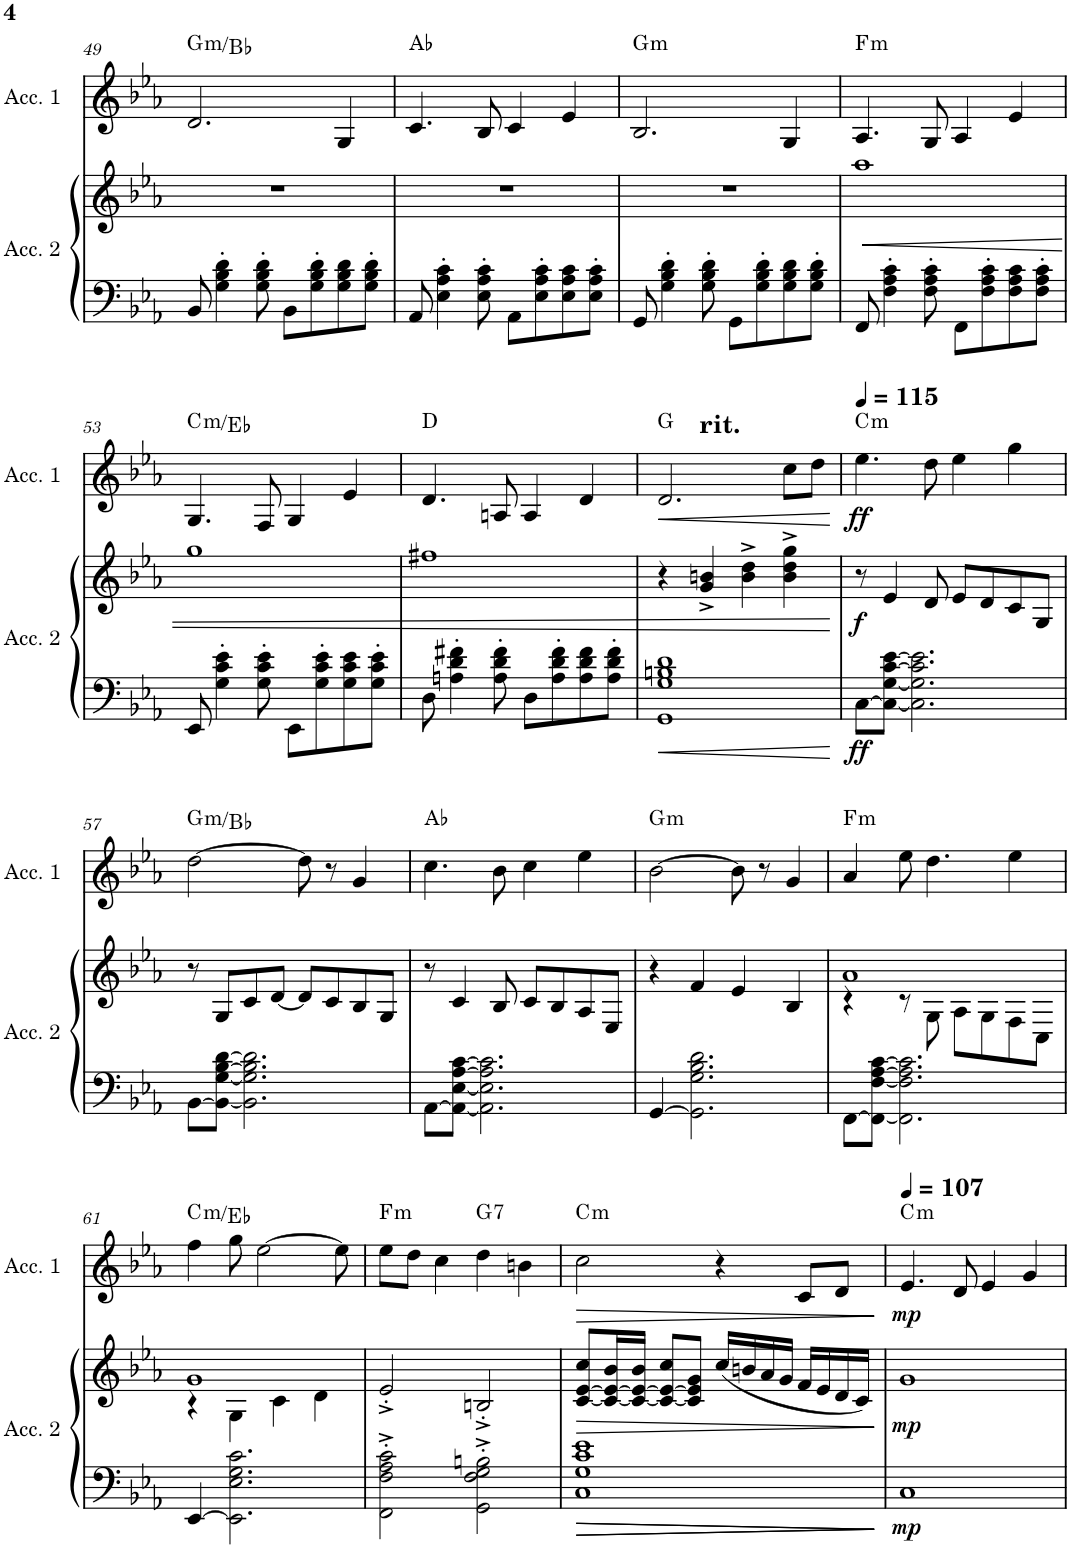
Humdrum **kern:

**kern	**kern	**dynam	**kern	**dynam	**harte
*part2	*part2	*part2	*part1	*part1	*part1
*staff3	*staff2	*staff2/3	*staff1	*staff1	*
*I"Accordion 2	*	*	*I"Accordion 1	*	*
*I'Acc. 2	*	*	*I'Acc. 1	*	*
!!LO:PB:g=z
*clefF4	*clefG2	*	*clefG2	*	*
*k[b-e-a-]	*k[b-e-a-]	*	*k[b-e-a-]	*	*
*M4/4	*M4/4	*	*M4/4	*	*
=49	=49	=49	=49	=49	=49
!	!	!	!	!	!LO:H:kt=m
8BB-/	1r	.	2.d/	.	G:min/b3
4G\' 4B-\' 4d\'	.	.	.	.	.
8G\' 8B-\' 8d\'	.	.	.	.	.
8BB-\L	.	.	.	.	.
8G\' 8B-\' 8d\'	.	.	.	.	.
8G\ 8B-\ 8d\	.	.	4G/	.	.
8G\' 8B-\' 8d\'J	.	.	.	.	.
=50	=50	=50	=50	=50	=50
8AA-/	1r	.	4.c/	.	Ab:maj
4E-\' 4A-\' 4c\'	.	.	.	.	.
8E-\' 8A-\' 8c\'	.	.	8B-/	.	.
8AA-\L	.	.	4c/	.	.
8E-\' 8A-\' 8c\'	.	.	.	.	.
8E-\ 8A-\ 8c\	.	.	4e-/	.	.
8E-\' 8A-\' 8c\'J	.	.	.	.	.
=51	=51	=51	=51	=51	=51
!	!	!	!	!	!LO:H:kt=m
8GG/	1r	.	2.B-/	.	G:min
4G\' 4B-\' 4d\'	.	.	.	.	.
8G\' 8B-\' 8d\'	.	.	.	.	.
8GG\L	.	.	.	.	.
8G\' 8B-\' 8d\'	.	.	.	.	.
8G\ 8B-\ 8d\	.	.	4G/	.	.
8G\' 8B-\' 8d\'J	.	.	.	.	.
=52	=52	=52	=52	=52	=52
!	!	!LO:HP:b	!	!	!LO:H:kt=m
8FF/	1aa-	<	4.A-/	.	F:min
4F\' 4A-\' 4c\'	.	.	.	.	.
8F\' 8A-\' 8c\'	.	.	8G/	.	.
8FF\L	.	.	4A-/	.	.
8F\' 8A-\' 8c\'	.	.	.	.	.
8F\ 8A-\ 8c\	.	.	4e-/	.	.
8F\' 8A-\' 8c\'J	.	.	.	.	.
!!LO:LB:g=z
=53	=53	=53	=53	=53	=53
!	!	!	!	!	!LO:H:kt=m
8EE-/	1gg	.	4.G/	.	C:min/b3
4G\' 4c\' 4e-\'	.	.	.	.	.
8G\' 8c\' 8e-\'	.	.	8F/	.	.
8EE-\L	.	.	4G/	.	.
8G\' 8c\' 8e-\'	.	.	.	.	.
8G\ 8c\ 8e-\	.	.	4e-/	.	.
8G\' 8c\' 8e-\'J	.	.	.	.	.
=54	=54	=54	=54	=54	=54
8D\	1ff#X	.	4.d/	.	D:maj
4An\' 4d\' 4f#X\'	.	.	.	.	.
8A\' 8d\' 8f#\'	.	.	8An/	.	.
8D\L	.	.	4A/	.	.
8A\' 8d\' 8f#\'	.	.	.	.	.
8A\ 8d\ 8f#\	.	.	4d/	.	.
8A\' 8d\' 8f#\'J	.	.	.	.	.
=55	=55	=55	=55	=55	=55
!	!	!	!	!LO:HP:b	!
*	*	*	*^	*	*
1GG 1G 1Bn 1d	4r	.	2.d/	4ryy	<	G:maj
!	!	!	!	!LO:TX:a:t=rit.	!	!
.	4g/^ 4bn/^	.	.	2.ryy	.	.
.	4b\^ 4dd\^	.	.	.	.	.
.	4b\^ 4dd\^ 4gg\^	.	8cc\L	.	.	.
.	.	.	8dd\J	.	.	.
.	.	[	.	.	[	.
*	*	*	*v	*v	*	*
=56	=56	=56	=56	=56	=56
*	*	*	*MM115	*	*
*	*	*	*^	*	*
!	!	!LO:DY:b=2	!	!	!	!
!	!	!LO:DY:n=1:b	!	!	!LO:DY:b	!LO:H:kt=m
*	*	*	*v	*v	*	*
[8C\L	8r	ff f	4.ee-\	ff	C:min
8C\_ [8G\ [8c\ [8e-\J	4e-/	.	.	.	.
2.C\] 2.G\] 2.c\] 2.e-\]	.	.	.	.	.
.	8d/	.	8dd\	.	.
.	8e-/L	.	4ee-\	.	.
.	8d/	.	.	.	.
.	8c/	.	4gg\	.	.
.	8G/J	.	.	.	.
!!LO:LB:g=z
=57	=57	=57	=57	=57	=57
!	!	!	!	!	!LO:H:kt=m
[8BB-\L	8r	.	[2dd\	.	G:min/b3
8BB-\_ [8G\ [8B-\ [8d\J	8G/L	.	.	.	.
2.BB-\] 2.G\] 2.B-\] 2.d\]	8c/	.	.	.	.
.	[8d/J	.	.	.	.
.	8d/L]	.	8dd\]	.	.
.	8c/	.	8r	.	.
.	8B-/	.	4g/	.	.
.	8G/J	.	.	.	.
=58	=58	=58	=58	=58	=58
[8AA-\L	8r	.	4.cc\	.	Ab:maj
8AA-\_ [8E-\ [8A-\ [8c\J	4c/	.	.	.	.
2.AA-\] 2.E-\] 2.A-\] 2.c\]	.	.	.	.	.
.	8B-/	.	8b-\	.	.
.	8c/L	.	4cc\	.	.
.	8B-/	.	.	.	.
.	8A-/	.	4ee-\	.	.
.	8E-/J	.	.	.	.
=59	=59	=59	=59	=59	=59
!	!	!	!	!	!LO:H:kt=m
[4GG/	4r	.	[2b-\	.	G:min
2.GG\] 2.G\ 2.B-\ 2.d\	4f/	.	.	.	.
.	4e-/	.	8b-\]	.	.
.	.	.	8r	.	.
.	4B-/	.	4g/	.	.
=60	=60	=60	=60	=60	=60
*	*^	*	*	*	*
!	!	!	!	!	!	!LO:H:kt=m
[8FF\L	1a-	4r	.	4a-/	.	F:min
8FF\_ [8F\ [8A-\ [8c\J	.	.	.	.	.	.
2.FF\] 2.F\] 2.A-\] 2.c\]	.	8r	.	8ee-\	.	.
.	.	8G\	.	4.dd\	.	.
.	.	8A-\L	.	.	.	.
.	.	8G\	.	.	.	.
.	.	8F\	.	4ee-\	.	.
.	.	8C\J	.	.	.	.
!!LO:LB:g=z
=61	=61	=61	=61	=61	=61	=61
!	!	!	!	!	!	!LO:H:kt=m
[4EE-/	1g	4r	.	4ff\	.	C:min/b3
2.EE-\] 2.E-\ 2.G\ 2.c\	.	4G\	.	8gg\	.	.
.	.	.	.	[2ee-\	.	.
.	.	4c\	.	.	.	.
.	.	4d\	.	.	.	.
.	.	.	.	8ee-\]	.	.
*	*v	*v	*	*	*	*
=62	=62	=62	=62	=62	=62
!	!	!	!	!	!LO:H:kt=m
2FF\^' 2F\^' 2A-\^' 2c\^'	2e-^'/	.	8ee-\L	.	F:min
.	.	.	8dd\J	.	.
.	.	.	4cc\	.	.
!	!	!	!	!	!LO:H:kt=7
2GG\^' 2F\^' 2G\^' 2Bn\^'	2Bn^'/	.	4dd\	.	G:7
.	.	.	4bn\	.	.
=63	=63	=63	=63	=63	=63
!	!	!LO:HP:b=2	!	!	!
!	!	!LO:HP:n=1:b	!	!LO:HP:b	!LO:H:kt=m
1C 1G 1c 1e-	[8c/ [8e-/ 8cc/L	> >	2cc\	>	C:min
.	16c/_ 16e-/_ 16b-/L	.	.	.	.
.	16c/_ 16e-/_ 16b-/JJ	.	.	.	.
.	8c/_ 8e-/_ 8cc/L	.	.	.	.
.	8c/] 8e-/] 8g/J	.	.	.	.
.	(16cc/LL	.	4r	.	.
.	16bn/	.	.	.	.
.	16a-/	.	.	.	.
.	16g/JJ	.	.	.	.
.	16f/LL	.	8c/L	.	.
.	16e-/	.	.	.	.
.	16d/	.	8d/J	.	.
.	16c/JJ)	.	.	.	.
.	.	]	.	]	.
=64	=64	=64	=64	=64	=64
*	*	*	*MM107	*	*
!	!	!LO:DY:b=2	!	!	!
!	!	!LO:DY:n=1:b	!	!LO:DY:b	!LO:H:kt=m
1C	1g	mp mp	4.e-/	mp	C:min
.	.	.	8d/	.	.
.	.	.	4e-/	.	.
.	.	.	4g/	.	.
.	.	]	.	.	.
=	=	=	=	=	=
*-	*-	*-	*-	*-	*-
